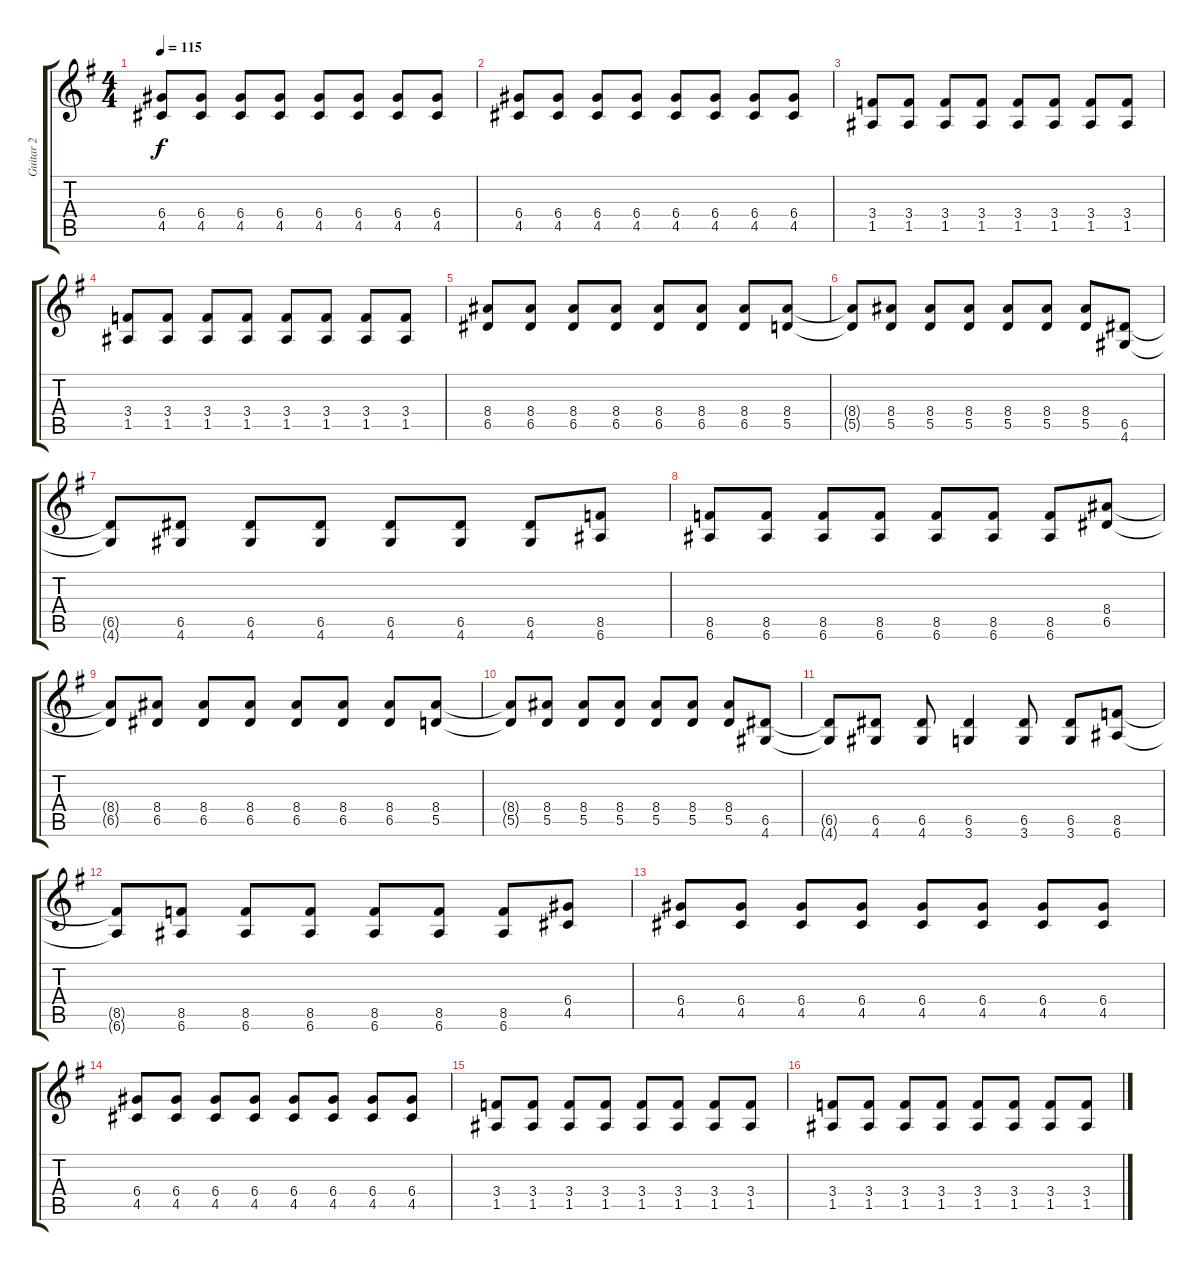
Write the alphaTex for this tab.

\track ("Guitar 2" "Guitar 2") {instrument overdrivenguitar}
\staff {score tabs}
\tuning (E4 B3 G3 D3 A2 E2) {hide}
\ts (4 4)
\tempo 115
\clef g2
\ks g
(6.4 4.5).8{dy f} (6.4 4.5).8 (6.4 4.5).8 (6.4 4.5).8 (6.4 4.5).8 (6.4 4.5).8 (6.4 4.5).8 (6.4 4.5).8 |
(6.4 4.5).8 (6.4 4.5).8 (6.4 4.5).8 (6.4 4.5).8 (6.4 4.5).8 (6.4 4.5).8 (6.4 4.5).8 (6.4 4.5).8 |
(3.4 1.5).8 (3.4 1.5).8 (3.4 1.5).8 (3.4 1.5).8 (3.4 1.5).8 (3.4 1.5).8 (3.4 1.5).8 (3.4 1.5).8 |
(3.4 1.5).8 (3.4 1.5).8 (3.4 1.5).8 (3.4 1.5).8 (3.4 1.5).8 (3.4 1.5).8 (3.4 1.5).8 (3.4 1.5).8 |
(8.4 6.5).8 (8.4 6.5).8 (8.4 6.5).8 (8.4 6.5).8 (8.4 6.5).8 (8.4 6.5).8 (8.4 6.5).8 (8.4 5.5).8 |
(8.4{t} 5.5{t}).8 (8.4 5.5).8 (8.4 5.5).8 (8.4 5.5).8 (8.4 5.5).8 (8.4 5.5).8 (8.4 5.5).8 (6.5 4.6).8 |
(6.5{t} 4.6{t}).8 (6.5 4.6).8 (6.5 4.6).8 (6.5 4.6).8 (6.5 4.6).8 (6.5 4.6).8 (6.5 4.6).8 (8.5 6.6).8 |
(8.5 6.6).8 (8.5 6.6).8 (8.5 6.6).8 (8.5 6.6).8 (8.5 6.6).8 (8.5 6.6).8 (8.5 6.6).8 (8.4 6.5).8 |
(8.4{t} 6.5{t}).8 (8.4 6.5).8 (8.4 6.5).8 (8.4 6.5).8 (8.4 6.5).8 (8.4 6.5).8 (8.4 6.5).8 (8.4 5.5).8 |
(8.4{t} 5.5{t}).8 (8.4 5.5).8 (8.4 5.5).8 (8.4 5.5).8 (8.4 5.5).8 (8.4 5.5).8 (8.4 5.5).8 (6.5 4.6).8 |
(6.5{t} 4.6{t}).8 (6.5 4.6).8 (6.5 4.6).8 (6.5 3.6).4 (6.5 3.6).8 (6.5 3.6).8 (8.5 6.6).8 |
(8.5{t} 6.6{t}).8 (8.5 6.6).8 (8.5 6.6).8 (8.5 6.6).8 (8.5 6.6).8 (8.5 6.6).8 (8.5 6.6).8 (6.4 4.5).8 |
(6.4 4.5).8 (6.4 4.5).8 (6.4 4.5).8 (6.4 4.5).8 (6.4 4.5).8 (6.4 4.5).8 (6.4 4.5).8 (6.4 4.5).8 |
(6.4 4.5).8 (6.4 4.5).8 (6.4 4.5).8 (6.4 4.5).8 (6.4 4.5).8 (6.4 4.5).8 (6.4 4.5).8 (6.4 4.5).8 |
(3.4 1.5).8 (3.4 1.5).8 (3.4 1.5).8 (3.4 1.5).8 (3.4 1.5).8 (3.4 1.5).8 (3.4 1.5).8 (3.4 1.5).8 |
(3.4 1.5).8 (3.4 1.5).8 (3.4 1.5).8 (3.4 1.5).8 (3.4 1.5).8 (3.4 1.5).8 (3.4 1.5).8 (3.4 1.5).8
